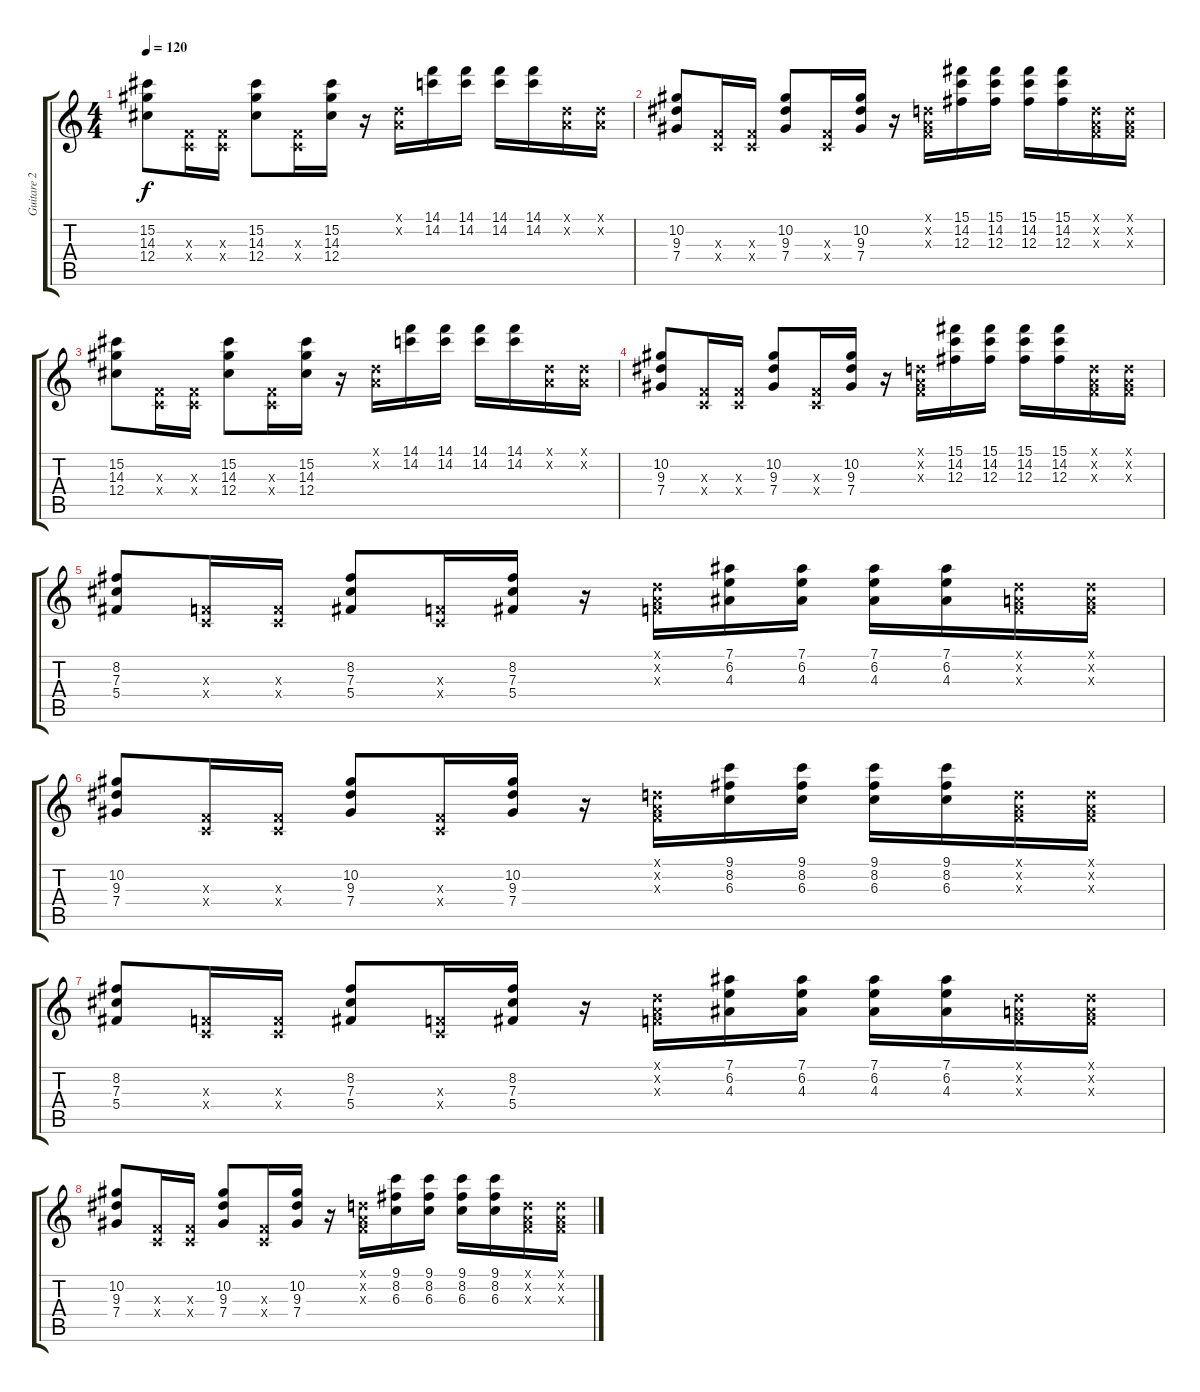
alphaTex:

\track ("Guitare 2" "Guitare 2") {instrument distortionguitar}
\staff {score tabs}
\tuning (Eb4 Bb3 Gb3 Db3 Ab2 Eb2) {hide}
\ts (4 4)
\tempo 120
\clef g2
\ks c
(15.2 14.3 12.4).8{dy f} (-1.3{x} -1.4{x}).16 (-1.3{x} -1.4{x}).16 (15.2 14.3 12.4).8 (-1.3{x} -1.4{x}).16 (15.2 14.3 12.4).16 r.16 (-1.1{x} -1.2{x}).16 (14.1 14.2).16 (14.1 14.2).16 (14.1 14.2).16 (14.1 14.2).16 (-1.1{x} -1.2{x}).16 (-1.1{x} -1.2{x}).16 |
(10.2 9.3 7.4).8 (-1.3{x} -1.4{x}).16 (-1.3{x} -1.4{x}).16 (10.2 9.3 7.4).8 (-1.3{x} -1.4{x}).16 (10.2 9.3 7.4).16 r.16 (-1.1{x} -1.2{x} -1.3{x}).16 (15.1 14.2 12.3).16 (15.1 14.2 12.3).16 (15.1 14.2 12.3).16 (15.1 14.2 12.3).16 (-1.1{x} -1.2{x} -1.3{x}).16 (-1.1{x} -1.2{x} -1.3{x}).16 |
(15.2 14.3 12.4).8 (-1.3{x} -1.4{x}).16 (-1.3{x} -1.4{x}).16 (15.2 14.3 12.4).8 (-1.3{x} -1.4{x}).16 (15.2 14.3 12.4).16 r.16 (-1.1{x} -1.2{x}).16 (14.1 14.2).16 (14.1 14.2).16 (14.1 14.2).16 (14.1 14.2).16 (-1.1{x} -1.2{x}).16 (-1.1{x} -1.2{x}).16 |
(10.2 9.3 7.4).8 (-1.3{x} -1.4{x}).16 (-1.3{x} -1.4{x}).16 (10.2 9.3 7.4).8 (-1.3{x} -1.4{x}).16 (10.2 9.3 7.4).16 r.16 (-1.1{x} -1.2{x} -1.3{x}).16 (15.1 14.2 12.3).16 (15.1 14.2 12.3).16 (15.1 14.2 12.3).16 (15.1 14.2 12.3).16 (-1.1{x} -1.2{x} -1.3{x}).16 (-1.1{x} -1.2{x} -1.3{x}).16 |
(8.2 7.3 5.4).8 (-1.3{x} -1.4{x}).16 (-1.3{x} -1.4{x}).16 (8.2 7.3 5.4).8 (-1.3{x} -1.4{x}).16 (8.2 7.3 5.4).16 r.16 (-1.1{x} -1.2{x} -1.3{x}).16 (7.1 6.2 4.3).16 (7.1 6.2 4.3).16 (7.1 6.2 4.3).16 (7.1 6.2 4.3).16 (-1.1{x} -1.2{x} -1.3{x}).16 (-1.1{x} -1.2{x} -1.3{x}).16 |
(10.2 9.3 7.4).8 (-1.3{x} -1.4{x}).16 (-1.3{x} -1.4{x}).16 (10.2 9.3 7.4).8 (-1.3{x} -1.4{x}).16 (10.2 9.3 7.4).16 r.16 (-1.1{x} -1.2{x} -1.3{x}).16 (9.1 8.2 6.3).16 (9.1 8.2 6.3).16 (9.1 8.2 6.3).16 (9.1 8.2 6.3).16 (-1.1{x} -1.2{x} -1.3{x}).16 (-1.1{x} -1.2{x} -1.3{x}).16 |
(8.2 7.3 5.4).8 (-1.3{x} -1.4{x}).16 (-1.3{x} -1.4{x}).16 (8.2 7.3 5.4).8 (-1.3{x} -1.4{x}).16 (8.2 7.3 5.4).16 r.16 (-1.1{x} -1.2{x} -1.3{x}).16 (7.1 6.2 4.3).16 (7.1 6.2 4.3).16 (7.1 6.2 4.3).16 (7.1 6.2 4.3).16 (-1.1{x} -1.2{x} -1.3{x}).16 (-1.1{x} -1.2{x} -1.3{x}).16 |
(10.2 9.3 7.4).8 (-1.3{x} -1.4{x}).16 (-1.3{x} -1.4{x}).16 (10.2 9.3 7.4).8 (-1.3{x} -1.4{x}).16 (10.2 9.3 7.4).16 r.16 (-1.1{x} -1.2{x} -1.3{x}).16 (9.1 8.2 6.3).16 (9.1 8.2 6.3).16 (9.1 8.2 6.3).16 (9.1 8.2 6.3).16 (-1.1{x} -1.2{x} -1.3{x}).16 (-1.1{x} -1.2{x} -1.3{x}).16
